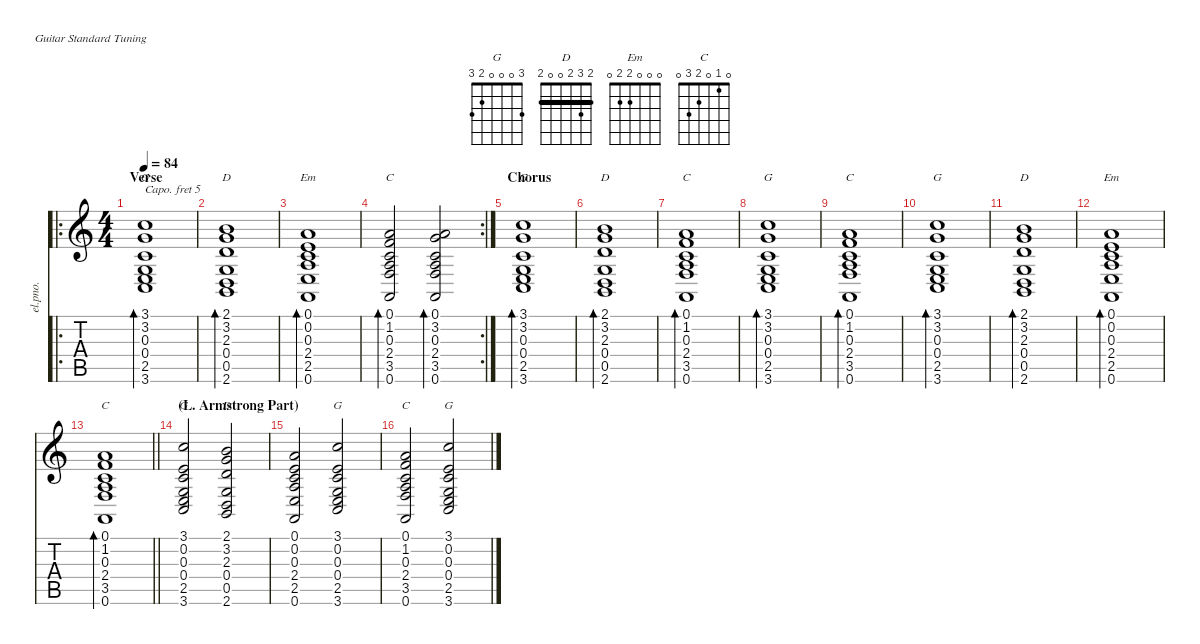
\defaultSystemsLayout 4
\hideDynamics
\bracketExtendMode nobrackets
\otherSystemsTrackNameOrientation horizontal
\track ("Guitar 2 (chords Capo 5)" "el.pno.") {instrument electricpiano1}
\staff {score tabs}
\capo 5
\tuning (E4 B3 G3 D3 A2 E2)
\chord ("G" 3 0 0 0 2 3)
\chord ("D" 2 3 2 0 0 x) {barre 2}
\chord ("Em" 0 0 0 2 2 0)
\chord ("C" 0 1 0 2 3 0)
\chord ("D" 2 3 2 0 0 2) {barre 2}
\ro
\ts (4 4)
\section ("" "Verse")
\tempo 84
\clef g2
\ks c
(3.1 3.2 0.3 0.4 2.5 3.6).1{bd 240 ch "G" dy f beam Up} |
(2.1 3.2 2.3 0.4 0.5 2.6).1{bd 240 ch "D" beam Up} |
(0.1 0.2 0.3 2.4 2.5 0.6).1{bd 240 ch "Em" beam Up} |
\rc 2
(0.1 1.2 0.3 2.4 3.5 0.6).2{bd 240 ch "C" beam Up} (0.1 3.2 0.3 2.4 3.5 0.6).2{bd 240 beam Up} |
\section ("" "Chorus")
(3.1 3.2 0.3 0.4 2.5 3.6).1{bd 240 ch "G" beam Up} |
(2.1 3.2 2.3 0.4 0.5 2.6).1{bd 240 ch "D" beam Up} |
(0.1 1.2 0.3 2.4 3.5 0.6).1{bd 240 ch "C" beam Up} |
(3.1 3.2 0.3 0.4 2.5 3.6).1{bd 240 ch "G" beam Up} |
(0.1 1.2 0.3 2.4 3.5 0.6).1{bd 240 ch "C" beam Up} |
(3.1 3.2 0.3 0.4 2.5 3.6).1{bd 240 ch "G" beam Up} |
(2.1 3.2 2.3 0.4 0.5 2.6).1{bd 240 ch "D" beam Up} |
(0.1 0.2 0.3 2.4 2.5 0.6).1{bd 240 ch "Em" beam Up} |
\barLineRight lightlight
(0.1 1.2 0.3 2.4 3.5 0.6).1{bd 240 ch "C" beam Up} |
\section ("" "(L. Armstrong Part)")
(3.1 0.2 0.3 0.4 2.5 3.6).2{ch "G" beam Up} (2.1 3.2 2.3 0.4 0.5 2.6).2{ch "D" beam Up} |
(0.1 0.2 0.3 2.4 2.5 0.6).2{beam Up} (3.1 0.2 0.3 0.4 2.5 3.6).2{ch "G" beam Up} |
(0.1 1.2 0.3 2.4 3.5 0.6).2{ch "C" beam Up} (3.1 0.2 0.3 0.4 2.5 3.6).2{ch "G" beam Up}
